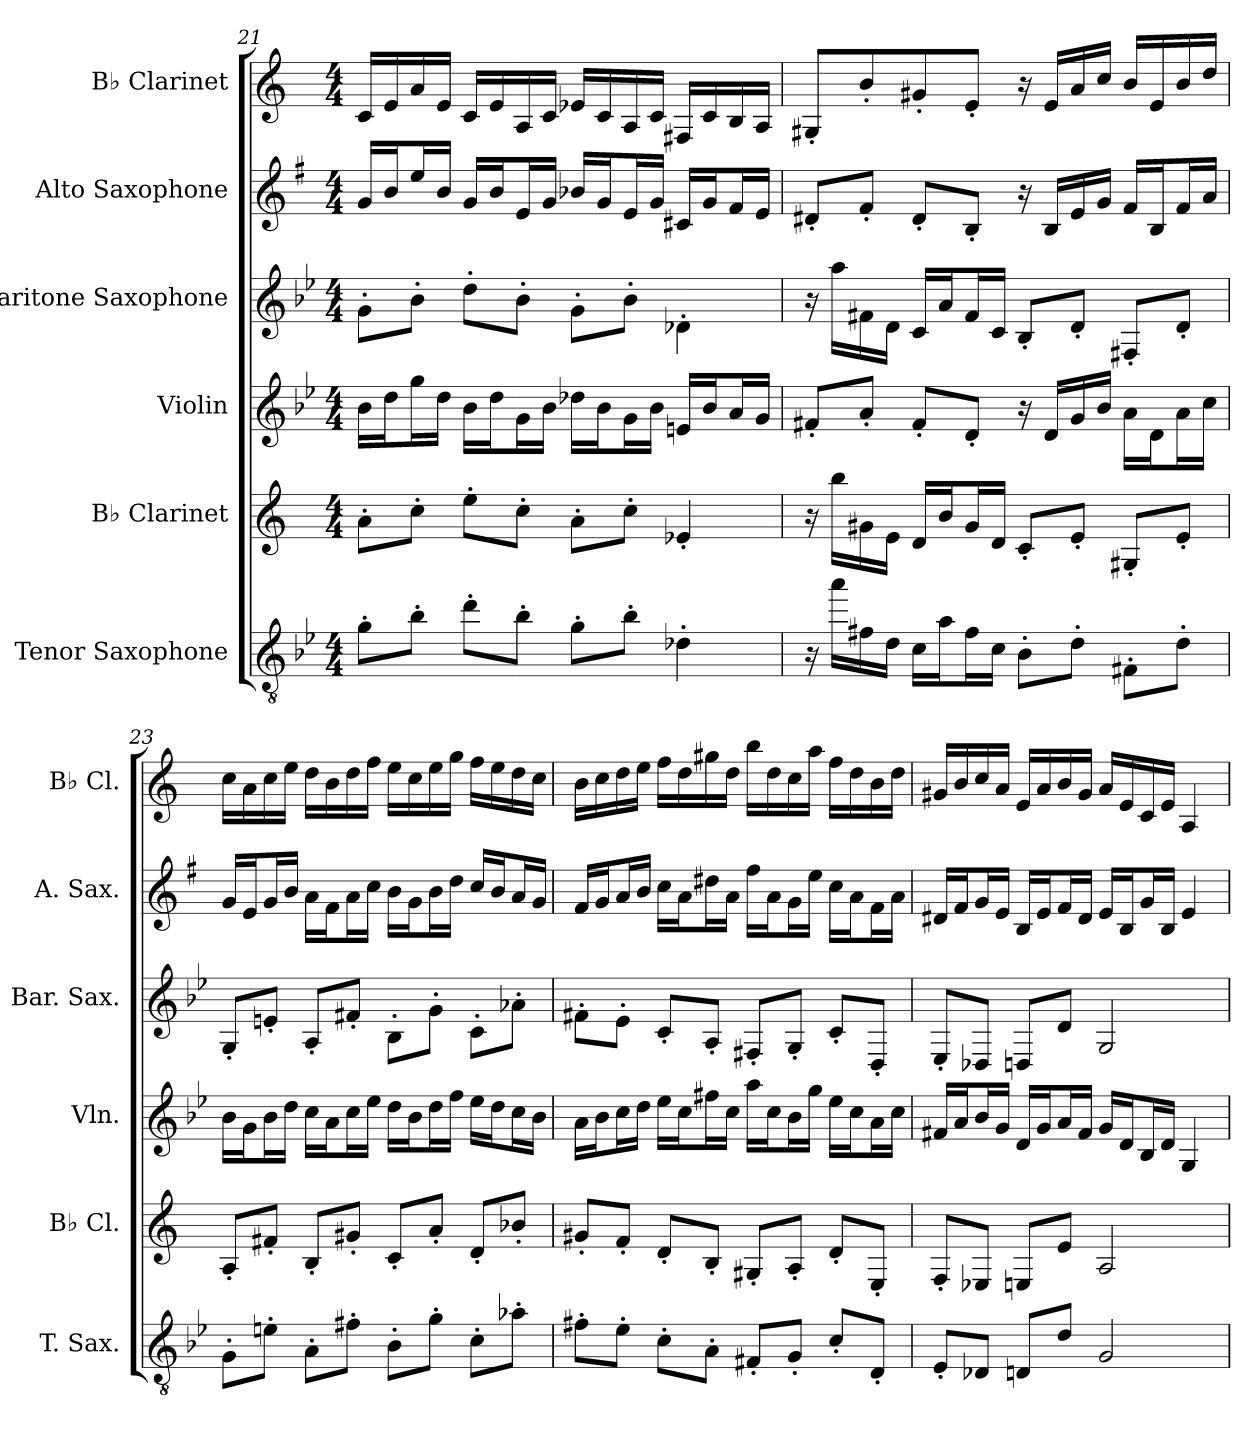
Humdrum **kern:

**kern	**kern	**kern	**kern	**kern	**kern
*part6	*part5	*part4	*part3	*part2	*part1
*staff6	*staff5	*staff4	*staff3	*staff2	*staff1
*I"Tenor Saxophone	*I"B♭ Clarinet	*I"Violin	*I"Baritone Saxophone	*I"Alto Saxophone	*I"B♭ Clarinet
*I'T. Sax.	*I'B♭ Cl.	*I'Vln.	*I'Bar. Sax.	*I'A. Sax.	*I'B♭ Cl.
!!LO:LB:g=z
*clefGv2	*clefG2	*clefG2	*clefG2	*clefG2	*clefG2
*ITrd8c14	*ITrd1c2	*	*ITrd12c21	*ITrd5c9	*ITrd1c2
*k[b-e-]	*k[b-e-]	*k[b-e-]	*k[b-e-]	*k[b-e-]	*k[b-e-]
*M4/4	*M4/4	*M4/4	*M4/4	*M4/4	*M4/4
=21	=21	=21	=21	=21	=21
8G'\L	8g'\L	16b-\LL	8G'\L	16B-/LL	16B-/LL
.	.	16dd\J	.	16d/J	16d/
8B-'\J	8b-'\J	16gg\L	8B-'\J	16g/L	16g/
.	.	16dd\JJ	.	16d/JJ	16d/JJ
8d'\L	8dd'\L	16b-\LL	8d'\L	16B-/LL	16B-/LL
.	.	16dd\J	.	16d/J	16d/
8B-'\J	8b-'\J	16g\L	8B-'\J	16G/L	16G/
.	.	16b-\JJ	.	16B-/JJ	16B-/JJ
8G'\L	8g'\L	16dd-X\LL	8G'\L	16d-X/LL	16d-X/LL
.	.	16b-\J	.	16B-/J	16B-/
8B-'\J	8b-'\J	16g\L	8B-'\J	16G/L	16G/
.	.	16b-\JJ	.	16B-/JJ	16B-/JJ
4D-X'\	4d-X'/	16en/LL	4D-X'\	16En/LL	16En/LL
.	.	16b-/J	.	16B-/J	16B-/
.	.	16a/L	.	16A/L	16A/
.	.	16g/JJ	.	16G/JJ	16G/JJ
=22	=22	=22	=22	=22	=22
16r	16r	8f#X'/L	16r	8F#X'/L	8F#X'/L
16a\LL	16aa\LL	.	16a\LL	.	.
16F#X\	16f#X\	8a'/J	16F#X\	8A'/J	8a'/
16D\JJ	16d\JJ	.	16D\JJ	.	.
16C\LL	16c/LL	8f#'/L	16C/LL	8F#'/L	8f#X'/
16A\J	16a/J	.	16A/J	.	.
16F#\L	16f#/L	8d'/J	16F#/L	8D'/J	8d'/J
16C\JJ	16c/JJ	.	16C/JJ	.	.
8BB-'\L	8B-'/L	16r	8BB-'/L	16r	16r
.	.	16d/LL	.	16D/LL	16d/LL
8D'\J	8d'/J	16g/	8D'/J	16G/	16g/
.	.	16b-/JJ	.	16B-/JJ	16b-/JJ
8FF#X'\L	8F#X'/L	16a\LL	8FF#X'/L	16A/LL	16a/LL
.	.	16d\J	.	16D/J	16d/
8D'\J	8d'/J	16a\L	8D'/J	16A/L	16a/
.	.	16cc\JJ	.	16c/JJ	16cc/JJ
!!LO:LB:g=z
=23	=23	=23	=23	=23	=23
8GG'\L	8G'/L	16b-\LL	8GG'/L	16B-/LL	16b-\LL
.	.	16g\J	.	16G/J	16g\
8En'\J	8en'/J	16b-\L	8En'/J	16B-/L	16b-\
.	.	16dd\JJ	.	16d/JJ	16dd\JJ
8AA'\L	8A'/L	16cc\LL	8AA'/L	16c\LL	16cc\LL
.	.	16a\J	.	16A\J	16a\
8F#X'\J	8f#X'/J	16cc\L	8F#X'/J	16c\L	16cc\
.	.	16ee-\JJ	.	16e-\JJ	16ee-\JJ
8BB-'\L	8B-'/L	16dd\LL	8BB-'\L	16d\LL	16dd\LL
.	.	16b-\J	.	16B-\J	16b-\
8G'\J	8g'/J	16dd\L	8G'\J	16d\L	16dd\
.	.	16ff\JJ	.	16f\JJ	16ff\JJ
8C'\L	8c'/L	16ee-\LL	8C'\L	16e-/LL	16ee-\LL
.	.	16dd\J	.	16d/J	16dd\
8A-X'\J	8a-X'/J	16cc\L	8A-X'\J	16c/L	16cc\
.	.	16b-\JJ	.	16B-/JJ	16b-\JJ
=24	=24	=24	=24	=24	=24
8F#X'\L	8f#X'/L	16a\LL	8F#X'\L	16A/LL	16a\LL
.	.	16b-\J	.	16B-/J	16b-\
8E-'\J	8e-'/J	16cc\L	8E-'\J	16c/L	16cc\
.	.	16dd\JJ	.	16d/JJ	16dd\JJ
8C'\L	8c'/L	16ee-\LL	8C'/L	16e-\LL	16ee-\LL
.	.	16cc\J	.	16c\J	16cc\
8AA'\J	8A'/J	16ff#X\L	8AA'/J	16f#X\L	16ff#X\
.	.	16cc\JJ	.	16c\JJ	16cc\JJ
8FF#X'/L	8F#X'/L	16aa\LL	8FF#X'/L	16a\LL	16aa\LL
.	.	16cc\J	.	16c\J	16cc\
8GG'/J	8G'/J	16b-\L	8GG'/J	16B-\L	16b-\
.	.	16gg\JJ	.	16g\JJ	16gg\JJ
8C'/L	8c'/L	16ee-\LL	8C'/L	16e-\LL	16ee-\LL
.	.	16cc\J	.	16c\J	16cc\
8DD'/J	8D'/J	16a\L	8DD'/J	16A\L	16a\
.	.	16cc\JJ	.	16c\JJ	16cc\JJ
=25	=25	=25	=25	=25	=25
8EE-'/L	8E-'/L	16f#X/LL	8EE-'/L	16F#X/LL	16f#X/LL
.	.	16a/J	.	16A/J	16a/
8DD-X/J	8D-X/J	16b-/L	8DD-X/J	16B-/L	16b-/
.	.	16g/JJ	.	16G/JJ	16g/JJ
8DDn/L	8Dn/L	16d/LL	8DDn/L	16D/LL	16d/LL
.	.	16g/J	.	16G/J	16g/
8D/J	8d/J	16a/L	8D/J	16A/L	16a/
.	.	16f#/JJ	.	16F#/JJ	16f#/JJ
2GG/	2G/	16g/LL	2GG/	16G/LL	16g/LL
.	.	16d/J	.	16D/J	16d/
.	.	16B-/L	.	16B-/L	16B-/
.	.	16d/JJ	.	16D/JJ	16d/JJ
.	.	4G/	.	4G/	4G/
=	=	=	=	=	=
*-	*-	*-	*-	*-	*-
